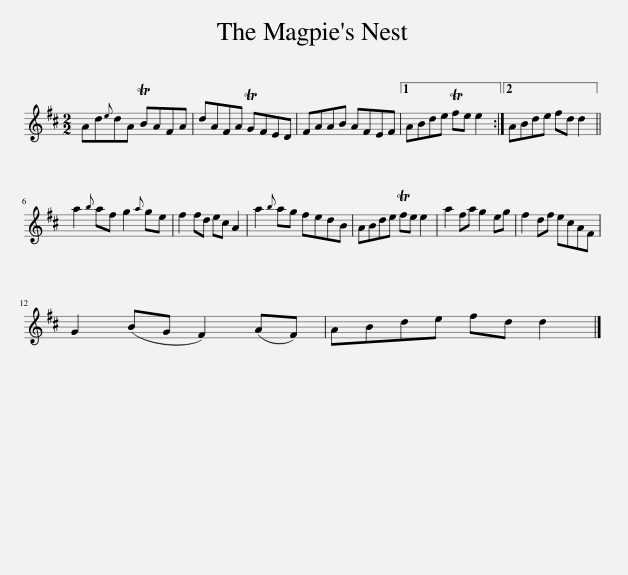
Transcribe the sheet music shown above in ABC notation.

X:1
L:1/8
M:2/2
I:linebreak $
K:D
V:1 treble
V:1
 Ad{e}dA TBAFA | dAFA TGFED | FAAB AFEF |1 ABde Tfe e2 :|2 ABde fd d2 ||$ %5
 a2{b} af g2{a} ge | f2 fd ec A2 | a2{b} ag fedB | ABde Tfe e2 | a2 fa g2 eg | %10
 f2 df ecAF |$ G2 (BG F2) (AF) | ABde fd d2 |] %13
